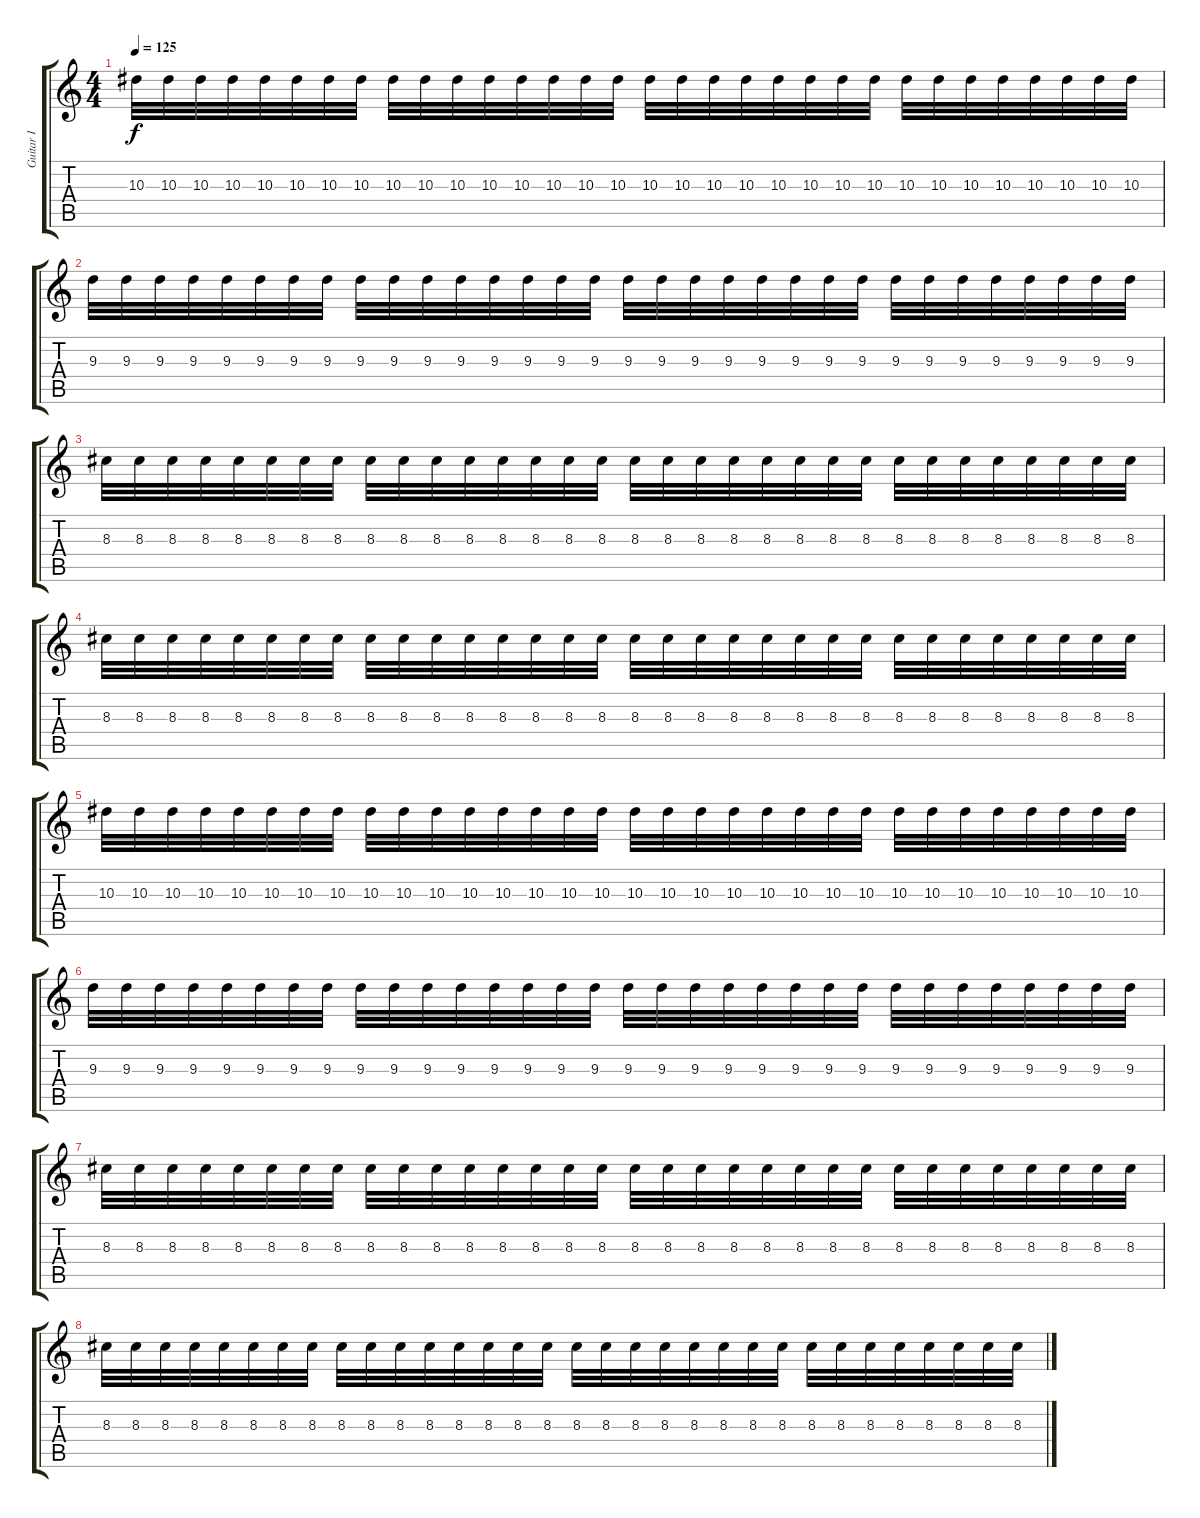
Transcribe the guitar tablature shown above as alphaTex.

\track ("Guitar I" "Guitar I") {instrument distortionguitar}
\staff {score tabs}
\tuning (D4 A3 F3 C3 G2 D2) {hide}
\ts (4 4)
\tempo 125
\clef g2
\ks c
10.3.32{dy f} 10.3.32 10.3.32 10.3.32 10.3.32 10.3.32 10.3.32 10.3.32 10.3.32 10.3.32 10.3.32 10.3.32 10.3.32 10.3.32 10.3.32 10.3.32 10.3.32 10.3.32 10.3.32 10.3.32 10.3.32 10.3.32 10.3.32 10.3.32 10.3.32 10.3.32 10.3.32 10.3.32 10.3.32 10.3.32 10.3.32 10.3.32 |
9.3.32 9.3.32 9.3.32 9.3.32 9.3.32 9.3.32 9.3.32 9.3.32 9.3.32 9.3.32 9.3.32 9.3.32 9.3.32 9.3.32 9.3.32 9.3.32 9.3.32 9.3.32 9.3.32 9.3.32 9.3.32 9.3.32 9.3.32 9.3.32 9.3.32 9.3.32 9.3.32 9.3.32 9.3.32 9.3.32 9.3.32 9.3.32 |
8.3.32 8.3.32 8.3.32 8.3.32 8.3.32 8.3.32 8.3.32 8.3.32 8.3.32 8.3.32 8.3.32 8.3.32 8.3.32 8.3.32 8.3.32 8.3.32 8.3.32 8.3.32 8.3.32 8.3.32 8.3.32 8.3.32 8.3.32 8.3.32 8.3.32 8.3.32 8.3.32 8.3.32 8.3.32 8.3.32 8.3.32 8.3.32 |
8.3.32 8.3.32 8.3.32 8.3.32 8.3.32 8.3.32 8.3.32 8.3.32 8.3.32 8.3.32 8.3.32 8.3.32 8.3.32 8.3.32 8.3.32 8.3.32 8.3.32 8.3.32 8.3.32 8.3.32 8.3.32 8.3.32 8.3.32 8.3.32 8.3.32 8.3.32 8.3.32 8.3.32 8.3.32 8.3.32 8.3.32 8.3.32 |
10.3.32 10.3.32 10.3.32 10.3.32 10.3.32 10.3.32 10.3.32 10.3.32 10.3.32 10.3.32 10.3.32 10.3.32 10.3.32 10.3.32 10.3.32 10.3.32 10.3.32 10.3.32 10.3.32 10.3.32 10.3.32 10.3.32 10.3.32 10.3.32 10.3.32 10.3.32 10.3.32 10.3.32 10.3.32 10.3.32 10.3.32 10.3.32 |
9.3.32 9.3.32 9.3.32 9.3.32 9.3.32 9.3.32 9.3.32 9.3.32 9.3.32 9.3.32 9.3.32 9.3.32 9.3.32 9.3.32 9.3.32 9.3.32 9.3.32 9.3.32 9.3.32 9.3.32 9.3.32 9.3.32 9.3.32 9.3.32 9.3.32 9.3.32 9.3.32 9.3.32 9.3.32 9.3.32 9.3.32 9.3.32 |
8.3.32 8.3.32 8.3.32 8.3.32 8.3.32 8.3.32 8.3.32 8.3.32 8.3.32 8.3.32 8.3.32 8.3.32 8.3.32 8.3.32 8.3.32 8.3.32 8.3.32 8.3.32 8.3.32 8.3.32 8.3.32 8.3.32 8.3.32 8.3.32 8.3.32 8.3.32 8.3.32 8.3.32 8.3.32 8.3.32 8.3.32 8.3.32 |
8.3.32 8.3.32 8.3.32 8.3.32 8.3.32 8.3.32 8.3.32 8.3.32 8.3.32 8.3.32 8.3.32 8.3.32 8.3.32 8.3.32 8.3.32 8.3.32 8.3.32 8.3.32 8.3.32 8.3.32 8.3.32 8.3.32 8.3.32 8.3.32 8.3.32 8.3.32 8.3.32 8.3.32 8.3.32 8.3.32 8.3.32 8.3.32
